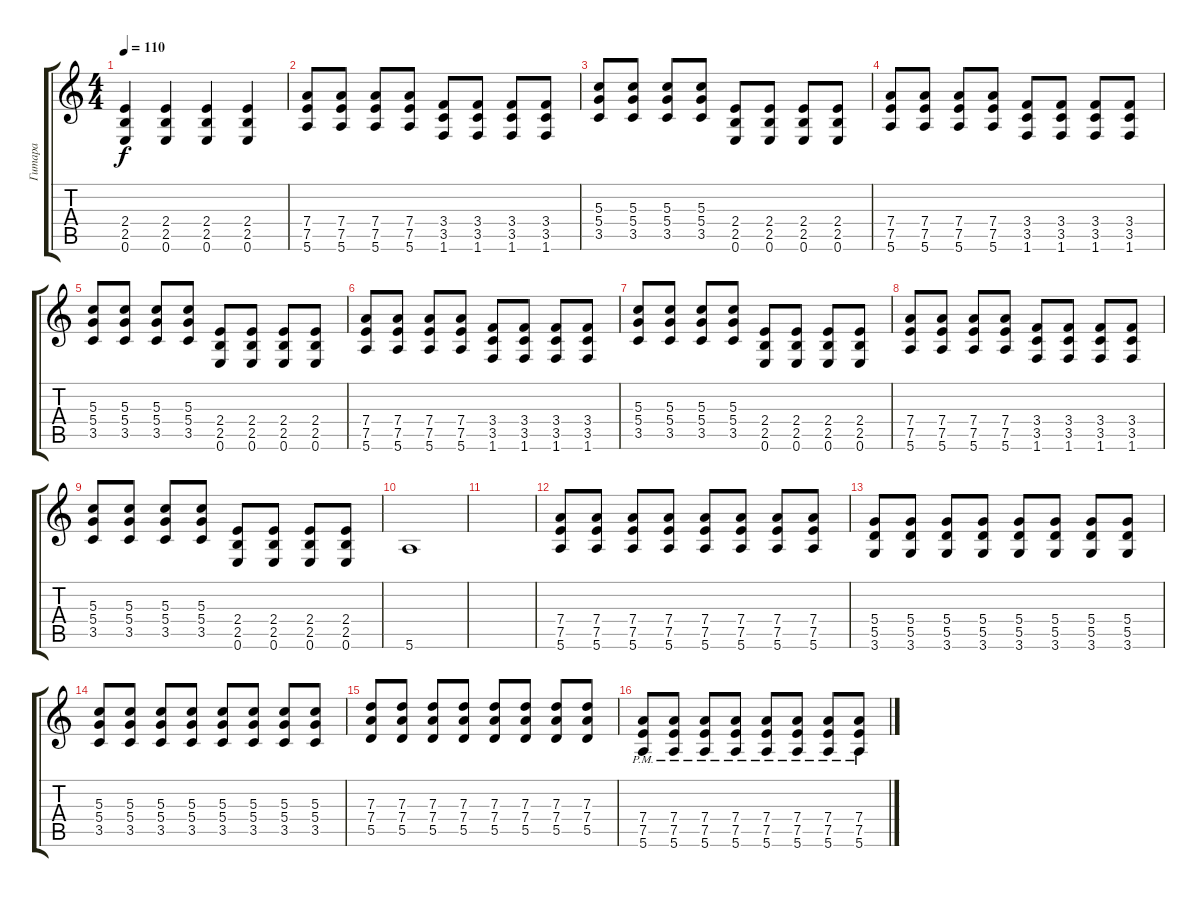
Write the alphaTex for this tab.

\track ("Гитара" "Гитара") {instrument distortionguitar}
\staff {score tabs}
\tuning (E4 B3 G3 D3 A2 E2) {hide}
\ts (4 4)
\tempo 110
\clef g2
\ks c
(2.4 2.5 0.6).4{dy f} (2.4 2.5 0.6).4 (2.4 2.5 0.6).4 (2.4 2.5 0.6).4 |
(7.4 7.5 5.6).8 (7.4 7.5 5.6).8 (7.4 7.5 5.6).8 (7.4 7.5 5.6).8 (3.4 3.5 1.6).8 (3.4 3.5 1.6).8 (3.4 3.5 1.6).8 (3.4 3.5 1.6).8 |
(5.3 5.4 3.5).8 (5.3 5.4 3.5).8 (5.3 5.4 3.5).8 (5.3 5.4 3.5).8 (2.4 2.5 0.6).8 (2.4 2.5 0.6).8 (2.4 2.5 0.6).8 (2.4 2.5 0.6).8 |
(7.4 7.5 5.6).8 (7.4 7.5 5.6).8 (7.4 7.5 5.6).8 (7.4 7.5 5.6).8 (3.4 3.5 1.6).8 (3.4 3.5 1.6).8 (3.4 3.5 1.6).8 (3.4 3.5 1.6).8 |
(5.3 5.4 3.5).8 (5.3 5.4 3.5).8 (5.3 5.4 3.5).8 (5.3 5.4 3.5).8 (2.4 2.5 0.6).8 (2.4 2.5 0.6).8 (2.4 2.5 0.6).8 (2.4 2.5 0.6).8 |
(7.4 7.5 5.6).8 (7.4 7.5 5.6).8 (7.4 7.5 5.6).8 (7.4 7.5 5.6).8 (3.4 3.5 1.6).8 (3.4 3.5 1.6).8 (3.4 3.5 1.6).8 (3.4 3.5 1.6).8 |
(5.3 5.4 3.5).8 (5.3 5.4 3.5).8 (5.3 5.4 3.5).8 (5.3 5.4 3.5).8 (2.4 2.5 0.6).8 (2.4 2.5 0.6).8 (2.4 2.5 0.6).8 (2.4 2.5 0.6).8 |
(7.4 7.5 5.6).8 (7.4 7.5 5.6).8 (7.4 7.5 5.6).8 (7.4 7.5 5.6).8 (3.4 3.5 1.6).8 (3.4 3.5 1.6).8 (3.4 3.5 1.6).8 (3.4 3.5 1.6).8 |
(5.3 5.4 3.5).8 (5.3 5.4 3.5).8 (5.3 5.4 3.5).8 (5.3 5.4 3.5).8 (2.4 2.5 0.6).8 (2.4 2.5 0.6).8 (2.4 2.5 0.6).8 (2.4 2.5 0.6).8 |
5.6.1 |
|
(7.4 7.5 5.6).8 (7.4 7.5 5.6).8 (7.4 7.5 5.6).8 (7.4 7.5 5.6).8 (7.4 7.5 5.6).8 (7.4 7.5 5.6).8 (7.4 7.5 5.6).8 (7.4 7.5 5.6).8 |
(5.4 5.5 3.6).8 (5.4 5.5 3.6).8 (5.4 5.5 3.6).8 (5.4 5.5 3.6).8 (5.4 5.5 3.6).8 (5.4 5.5 3.6).8 (5.4 5.5 3.6).8 (5.4 5.5 3.6).8 |
(5.3 5.4 3.5).8 (5.3 5.4 3.5).8 (5.3 5.4 3.5).8 (5.3 5.4 3.5).8 (5.3 5.4 3.5).8 (5.3 5.4 3.5).8 (5.3 5.4 3.5).8 (5.3 5.4 3.5).8 |
(7.3 7.4 5.5).8 (7.3 7.4 5.5).8 (7.3 7.4 5.5).8 (7.3 7.4 5.5).8 (7.3 7.4 5.5).8 (7.3 7.4 5.5).8 (7.3 7.4 5.5).8 (7.3 7.4 5.5).8 |
(7.4{pm} 7.5{pm} 5.6{pm}).8 (7.4{pm} 7.5{pm} 5.6{pm}).8 (7.4{pm} 7.5{pm} 5.6{pm}).8 (7.4{pm} 7.5{pm} 5.6{pm}).8 (7.4{pm} 7.5{pm} 5.6{pm}).8 (7.4{pm} 7.5{pm} 5.6{pm}).8 (7.4{pm} 7.5{pm} 5.6{pm}).8 (7.4{pm} 7.5{pm} 5.6{pm}).8
